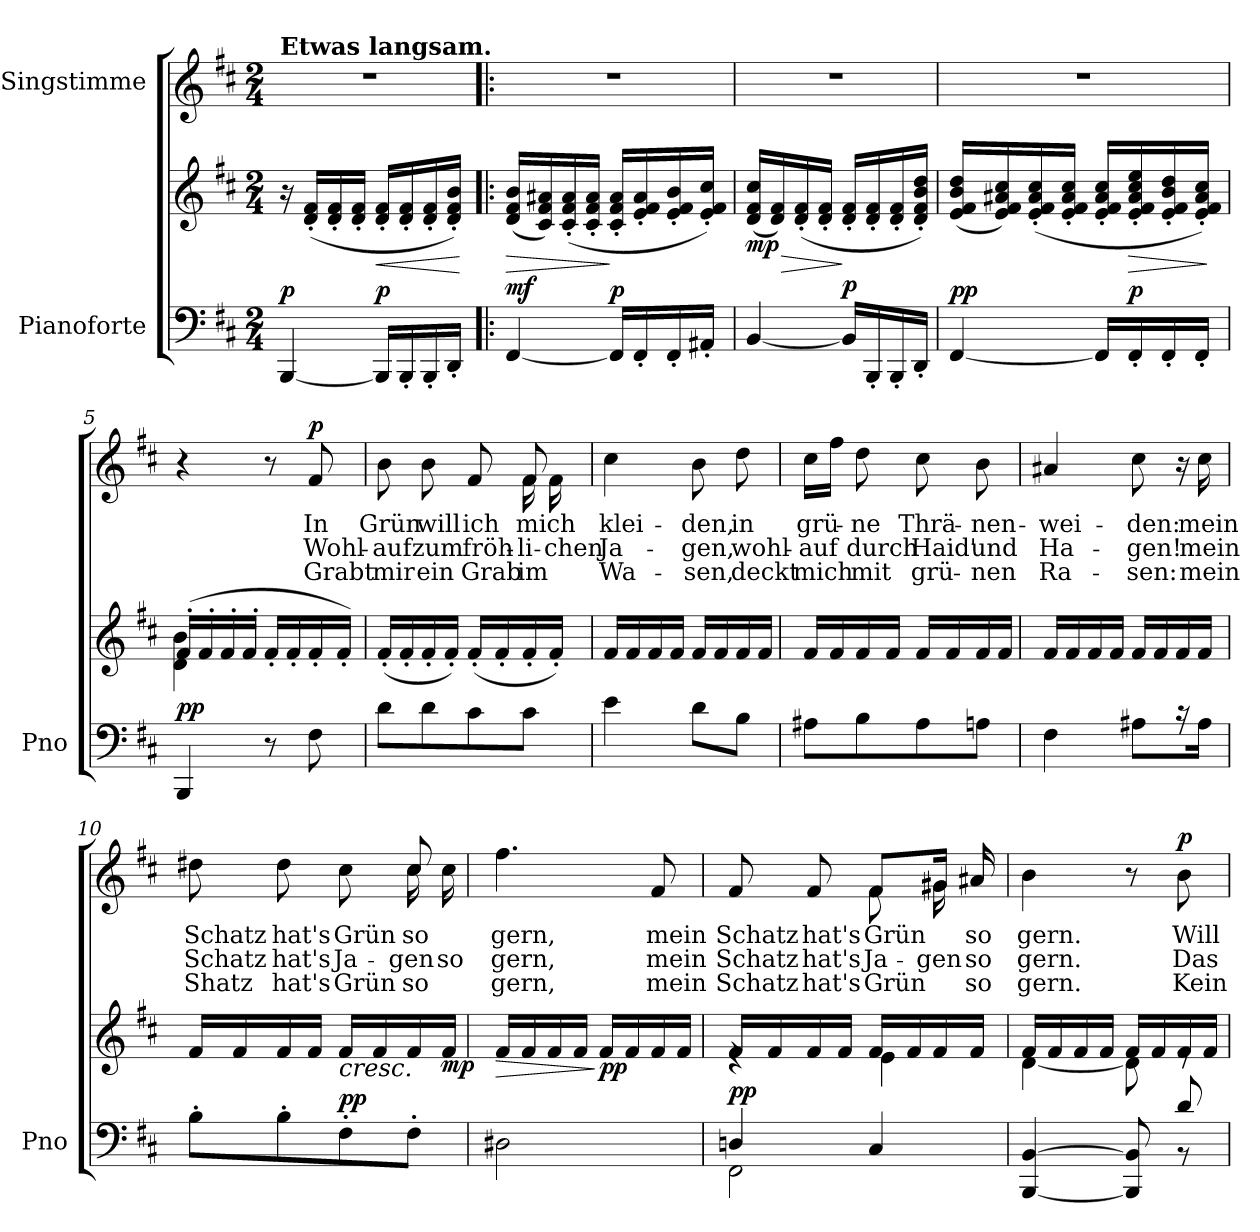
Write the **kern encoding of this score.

**kern	**kern	**dynam	**kern	**text	**text	**text	**dynam
*part2	*part2	*part2	*part1	*part1	*part1	*part1	*part1
*staff3	*staff2	*staff2/3	*staff1	*staff1	*staff1	*staff1	*staff1
*I"Pianoforte	*	*	*I"Singstimme	*	*	*	*
*I'Pno	*	*	*	*	*	*	*
*clefF4	*clefG2	*	*clefG2	*	*	*	*
*k[f#c#]	*k[f#c#]	*	*k[f#c#]	*	*	*	*
*M2/4	*M2/4	*	*M2/4	*	*	*	*
=1	=1	=1	=1	=1	=1	=1	=1
!	!	!	!LO:TX:a:B:t=Etwas langsam.	!	!	!	!
!	!	!LO:DY:a=2	!	!	!	!	!
[4BBB/	16r	p	2r	.	.	.	.
.	(<16d/' 16f#/'LL	.	.	.	.	.	.
.	16d/' 16f#/'	.	.	.	.	.	.
.	16d/' 16f#/'JJ	.	.	.	.	.	.
!	!	!LO:HP:b	!	!	!	!	!
!	!	!LO:DY:n=1:a=2	!	!	!	!	!
16BBB/LL]	16d/' 16f#/'LL	< p	.	.	.	.	.
16BBB'/	16d/' 16f#/'	.	.	.	.	.	.
16BBB'/	16d/' 16f#/'	.	.	.	.	.	.
16DD'/JJ	16d/' 16f#/' 16b/'JJ)	.	.	.	.	.	.
.	.	[	.	.	.	.	.
=2!|:	=2!|:	=2!|:	=2!|:	=2!|:	=2!|:	=2!|:	=2!|:
!	!	!LO:HP:b	!	!	!	!	!
!	!	!LO:DY:n=1:a=2	!	!	!	!	!
[4FF#/	(<16d/ 16f#/ 16b/LL	> mf	2r	.	.	.	.
.	16c#/ 16f#/ 16a#X/)	.	.	.	.	.	.
.	(<16c#/' 16f#/' 16a#/'	.	.	.	.	.	.
.	16c#/' 16f#/' 16a#/'JJ	.	.	.	.	.	.
!	!	!LO:DY:n=2:a=2	!	!	!	!	!
16FF#/LL]	16c#/' 16f#/' 16a#/'LL	] p	.	.	.	.	.
16FF#'/	16e/' 16f#/' 16a#/'	.	.	.	.	.	.
16FF#'/	16e/' 16f#/' 16b/'	.	.	.	.	.	.
16AA#X'/JJ	16e/' 16f#/' 16cc#/'JJ)	.	.	.	.	.	.
=3	=3	=3	=3	=3	=3	=3	=3
!	!	!LO:HP:b	!	!	!	!	!
!	!	!LO:DY:n=1:b	!	!	!	!	!
[4BB/	(<16d/ 16f#/ 16cc#/LL	> mp	2r	.	.	.	.
.	16d/ 16f#/)	.	.	.	.	.	.
.	(<16d/' 16f#/'	.	.	.	.	.	.
.	16d/' 16f#/'JJ	.	.	.	.	.	.
!	!	!LO:DY:n=2:a=2	!	!	!	!	!
16BB/LL]	16d/' 16f#/'LL	] p	.	.	.	.	.
16BBB'/	16d/' 16f#/'	.	.	.	.	.	.
16BBB'/	16d/' 16f#/'	.	.	.	.	.	.
16DD'/JJ	16d/' 16f#/' 16b/' 16dd/'JJ)	.	.	.	.	.	.
!!LO:LB:g=z
=4	=4	=4	=4	=4	=4	=4	=4
!	!	!LO:DY:a=2	!	!	!	!	!
[4FF#/	(<16e/ 16f#/ 16b/ 16dd/LL	pp	2r	.	.	.	.
.	16e/ 16f#/ 16a#X/ 16cc#/)	.	.	.	.	.	.
.	(<16e/' 16f#/' 16a#/' 16cc#/'	.	.	.	.	.	.
.	16e/' 16f#/' 16a#/' 16cc#/'JJ	.	.	.	.	.	.
16FF#/LL]	16e/' 16f#/' 16a#/' 16cc#/'LL	.	.	.	.	.	.
!	!	!LO:HP:b	!	!	!	!	!
!	!	!LO:DY:n=1:a=2	!	!	!	!	!
16FF#'/	16e/' 16f#/' 16a#/' 16cc#/' 16ee/'	> p	.	.	.	.	.
16FF#'/	16e/' 16f#/' 16b/' 16dd/'	.	.	.	.	.	.
16FF#'/JJ	16e/' 16f#/' 16a#/' 16cc#/'JJ)	.	.	.	.	.	.
.	.	]	.	.	.	.	.
=5	=5	=5	=5	=5	=5	=5	=5
*	*^	*	*	*	*	*	*
!	!	!	!LO:DY:a=2	!	!	!	!	!
4BBB/	(<16f#'/LL	4d\ 4b\	pp	4r	.	.	.	.
.	16f#'/	.	.	.	.	.	.	.
.	16f#'/	.	.	.	.	.	.	.
.	16f#'/JJ	.	.	.	.	.	.	.
8r	16f#'/LL	4ryy	.	8r	.	.	.	.
.	16f#'/	.	.	.	.	.	.	.
!	!	!	!	!	!LO:LY:b	!LO:LY:b	!LO:LY:b	!LO:DY:b
8F#\	16f#'/	.	.	8f#/	In	Wohl-	Grabt	p
.	16f#'/JJ)	.	.	.	.	.	.	.
*	*v	*v	*	*	*	*	*	*
=6	=6	=6	=6	=6	=6	=6	=6
!	!	!	!	!LO:LY:b	!LO:LY:b	!LO:LY:b	!
*	*	*	*^	*	*	*	*
8d\L	(<16f#'/LL	.	8b\	4.ryy	Grün	-auf	mir	.
.	16f#'/	.	.	.	.	.	.	.
!	!	!	!	!	!LO:LY:b	!LO:LY:b	!LO:LY:b	!
8d\	16f#'/	.	8b\	.	will	zum	ein	.
.	16f#'/JJ)	.	.	.	.	.	.	.
!	!	!	!	!	!LO:LY:b	!LO:LY:b	!LO:LY:b	!
8c#\	(<16f#'/LL	.	8f#/	.	ich	fröh-	Grab	.
.	16f#'/	.	.	.	.	.	.	.
!	!	!	!	!	!LO:LY:b	!LO:LY:b	!LO:LY:b	!
8c#\J	16f#'/	.	16f#\	8f#/	mich	-li-	im	.
!	!	!	!	!	!	!LO:LY:b	!	!
.	16f#'/JJ)	.	16f#\	.	.	-chen	.	.
*	*	*	*v	*v	*	*	*	*
!!LO:LB:g=z
=7	=7	=7	=7	=7	=7	=7	=7
!	!	!	!	!LO:LY:b	!LO:LY:b	!LO:LY:b	!
4e\	16f#/LL	.	4cc#\	klei-	Ja-	Wa-	.
.	16f#/	.	.	.	.	.	.
.	16f#/	.	.	.	.	.	.
.	16f#/JJ	.	.	.	.	.	.
!	!	!	!	!LO:LY:b	!LO:LY:b	!LO:LY:b	!
8d\L	16f#/LL	.	8b\	-den,	-gen,	-sen,	.
.	16f#/	.	.	.	.	.	.
!	!	!	!	!LO:LY:b	!LO:LY:b	!LO:LY:b	!
8B\J	16f#/	.	8dd\	in	wohl-	deckt	.
.	16f#/JJ	.	.	.	.	.	.
=8	=8	=8	=8	=8	=8	=8	=8
!	!	!	!	!LO:LY:b	!LO:LY:b	!LO:LY:b	!
8A#X\L	16f#/LL	.	16cc#\LL	grü-	-auf	mich	.
.	16f#/	.	16ff#\JJ	.	.	.	.
!	!	!	!	!LO:LY:b	!LO:LY:b	!LO:LY:b	!
8B\	16f#/	.	8dd\	-ne	durch	mit	.
.	16f#/JJ	.	.	.	.	.	.
!	!	!	!	!LO:LY:b	!LO:LY:b	!LO:LY:b	!
8A#\	16f#/LL	.	8cc#\	Thrä-	Haid'	grü-	.
.	16f#/	.	.	.	.	.	.
!	!	!	!	!LO:LY:b	!LO:LY:b	!LO:LY:b	!
8An\J	16f#/	.	8b\	-nen-	und	-nen	.
.	16f#/JJ	.	.	.	.	.	.
=9	=9	=9	=9	=9	=9	=9	=9
!	!	!	!	!LO:LY:b	!LO:LY:b	!LO:LY:b	!
4F#\	16f#/LL	.	4a#X/	-wei-	Ha-	Ra-	.
.	16f#/	.	.	.	.	.	.
.	16f#/	.	.	.	.	.	.
.	16f#/JJ	.	.	.	.	.	.
!	!	!	!	!LO:LY:b	!LO:LY:b	!LO:LY:b	!
8A#X\L	16f#/LL	.	8cc#\	-den:	-gen!	-sen:	.
.	16f#/	.	.	.	.	.	.
16rc	16f#/	.	16r	.	.	.	.
!	!	!	!	!LO:LY:b	!LO:LY:b	!LO:LY:b	!
16A#\Jk	16f#/JJ	.	16cc#\	mein	mein	mein	.
!!LO:LB:g=z
=10	=10	=10	=10	=10	=10	=10	=10
!	!	!	!	!LO:LY:b	!LO:LY:b	!LO:LY:b	!
*	*	*	*^	*	*	*	*
8B'\L	16f#/LL	.	8dd#X\	4.ryy	Schatz	Schatz	Shatz	.
.	16f#/	.	.	.	.	.	.	.
!	!	!	!	!	!LO:LY:b	!LO:LY:b	!LO:LY:b	!
8B'\	16f#/	.	8dd#\	.	hat's	hat's	hat's	.
.	16f#/JJ	.	.	.	.	.	.	.
!	!	!LO:HP:b	!	!	!LO:LY:b	!LO:LY:b	!LO:LY:b	!
!	!	!LO:DY:n=1:a=2	!	!	!	!	!	!
8F#'\	16f#/LL	< pp	8cc#\	.	Grün	Ja-	Grün	.
.	16f#/	.	.	.	.	.	.	.
!	!	!	!	!	!LO:LY:b	!LO:LY:b	!LO:LY:b	!
8F#'\J	16f#/	.	16cc#\	8cc#/	so	-gen	so	.
!	!	!LO:DY:n=2:b	!	!	!	!LO:LY:b	!	!
.	16f#/JJ	mp	16cc#\	.	.	so	.	.
*	*	*	*v	*v	*	*	*	*
.	.	[	.	.	.	.	.
=11	=11	=11	=11	=11	=11	=11	=11
!	!	!LO:HP:b	!	!LO:LY:b	!LO:LY:b	!LO:LY:b	!
2D#X\	16f#/LL	>	4.ff#\	gern,	gern,	gern,	.
.	16f#/	.	.	.	.	.	.
.	16f#/	.	.	.	.	.	.
.	16f#/JJ	.	.	.	.	.	.
!	!	!LO:DY:n=1:b	!	!	!	!	!
.	16f#/LL	] pp	.	.	.	.	.
.	16f#/	.	.	.	.	.	.
!	!	!	!	!LO:LY:b	!LO:LY:b	!LO:LY:b	!
.	16f#/	.	8f#/	mein	mein	mein	.
.	16f#/JJ	.	.	.	.	.	.
=12	=12	=12	=12	=12	=12	=12	=12
*^	*^	*	*	*	*	*	*
!	!	!	!	!LO:DY:a=2	!	!LO:LY:b	!LO:LY:b	!LO:LY:b	!
*	*	*	*	*	*^	*	*	*	*
4Dn/	2FF#\	16f#/LL	4re	pp	8f#/	4ryy	Schatz	Schatz	Schatz	.
.	.	16f#/	.	.	.	.	.	.	.	.
!	!	!	!	!	!	!	!LO:LY:b	!LO:LY:b	!LO:LY:b	!
.	.	16f#/	.	.	8f#/	.	hat's	hat's	hat's	.
.	.	16f#/JJ	.	.	.	.	.	.	.	.
!	!	!	!	!	!	!	!LO:LY:b	!LO:LY:b	!LO:LY:b	!
4C#/	.	16f#/LL	4e\	.	8f#/L	8f#\	Grün	Ja-	Grün	.
.	.	16f#/	.	.	.	.	.	.	.	.
!	!	!	!	!	!	!	!	!LO:LY:b	!	!
.	.	16f#/	.	.	16g#X/Jk	16g#\	.	-gen	.	.
!	!	!	!	!	!	!	!LO:LY:b	!LO:LY:b	!LO:LY:b	!
.	.	16f#/JJ	.	.	16a#X/	16ryy	so	so	so	.
!!LO:PB:g=z
=13	=13	=13	=13	=13	=13	=13	=13	=13	=13	=13
!	!	!	!	!	!	!	!LO:LY:b	!LO:LY:b	!LO:LY:b	!
*	*	*	*	*	*v	*v	*	*	*	*
[4BBB/ [4BB/	4.ryy	16f#/LL	[4d\	.	4b\	gern.	gern.	gern.	.
.	.	16f#/	.	.	.	.	.	.	.
.	.	16f#/	.	.	.	.	.	.	.
.	.	16f#/JJ	.	.	.	.	.	.	.
8BBB/] 8BB/]	.	16f#/LL	8d\]	.	8r	.	.	.	.
.	.	16f#/	.	.	.	.	.	.	.
!	!	!	!	!	!	!LO:LY:b	!LO:LY:b	!LO:LY:b	!LO:DY:b
8d/	8r	16f#/	8re	.	8b\	Will	Das	Kein	p
.	.	16f#/JJ	.	.	.	.	.	.	.
*v	*v	*	*	*	*	*	*	*	*
*	*v	*v	*	*	*	*	*	*
=	=	=	=	=	=	=	=
*-	*-	*-	*-	*-	*-	*-	*-
